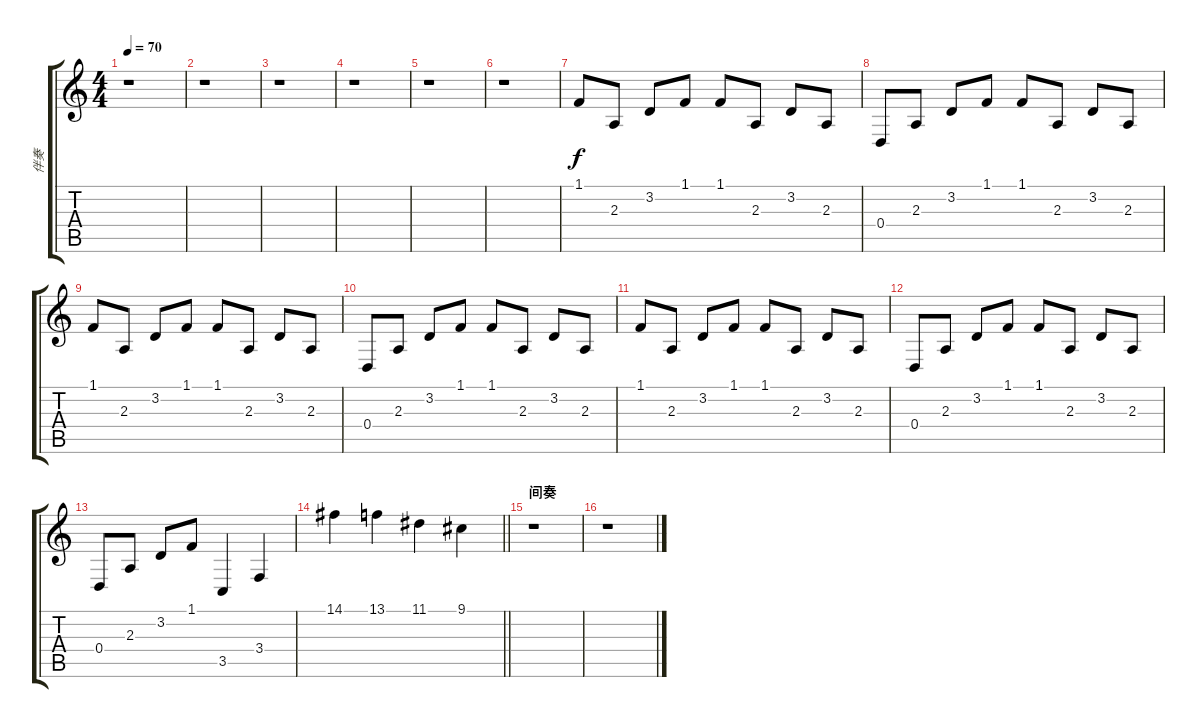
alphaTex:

\track ("伴奏" "伴奏") {instrument honkytonkpiano}
\staff {score tabs}
\tuning (E4 B3 G3 D3 A2 E2) {hide}
\ts (4 4)
\tempo 70
\clef g2
\ks c
r.1{dy f} |
r.1 |
r.1 |
r.1 |
r.1 |
r.1 |
1.1.8 2.3.8 3.2.8 1.1.8 1.1.8 2.3.8 3.2.8 2.3.8 |
0.4.8 2.3.8 3.2.8 1.1.8 1.1.8 2.3.8 3.2.8 2.3.8 |
1.1.8 2.3.8 3.2.8 1.1.8 1.1.8 2.3.8 3.2.8 2.3.8 |
0.4.8 2.3.8 3.2.8 1.1.8 1.1.8 2.3.8 3.2.8 2.3.8 |
1.1.8 2.3.8 3.2.8 1.1.8 1.1.8 2.3.8 3.2.8 2.3.8 |
0.4.8 2.3.8 3.2.8 1.1.8 1.1.8 2.3.8 3.2.8 2.3.8 |
0.4.8 2.3.8 3.2.8 1.1.8 3.5.4 3.4.4 |
\barLineRight lightlight
14.1.4 13.1.4 11.1.4 9.1.4 |
\section ("" "间奏")
r.1 |
r.1
